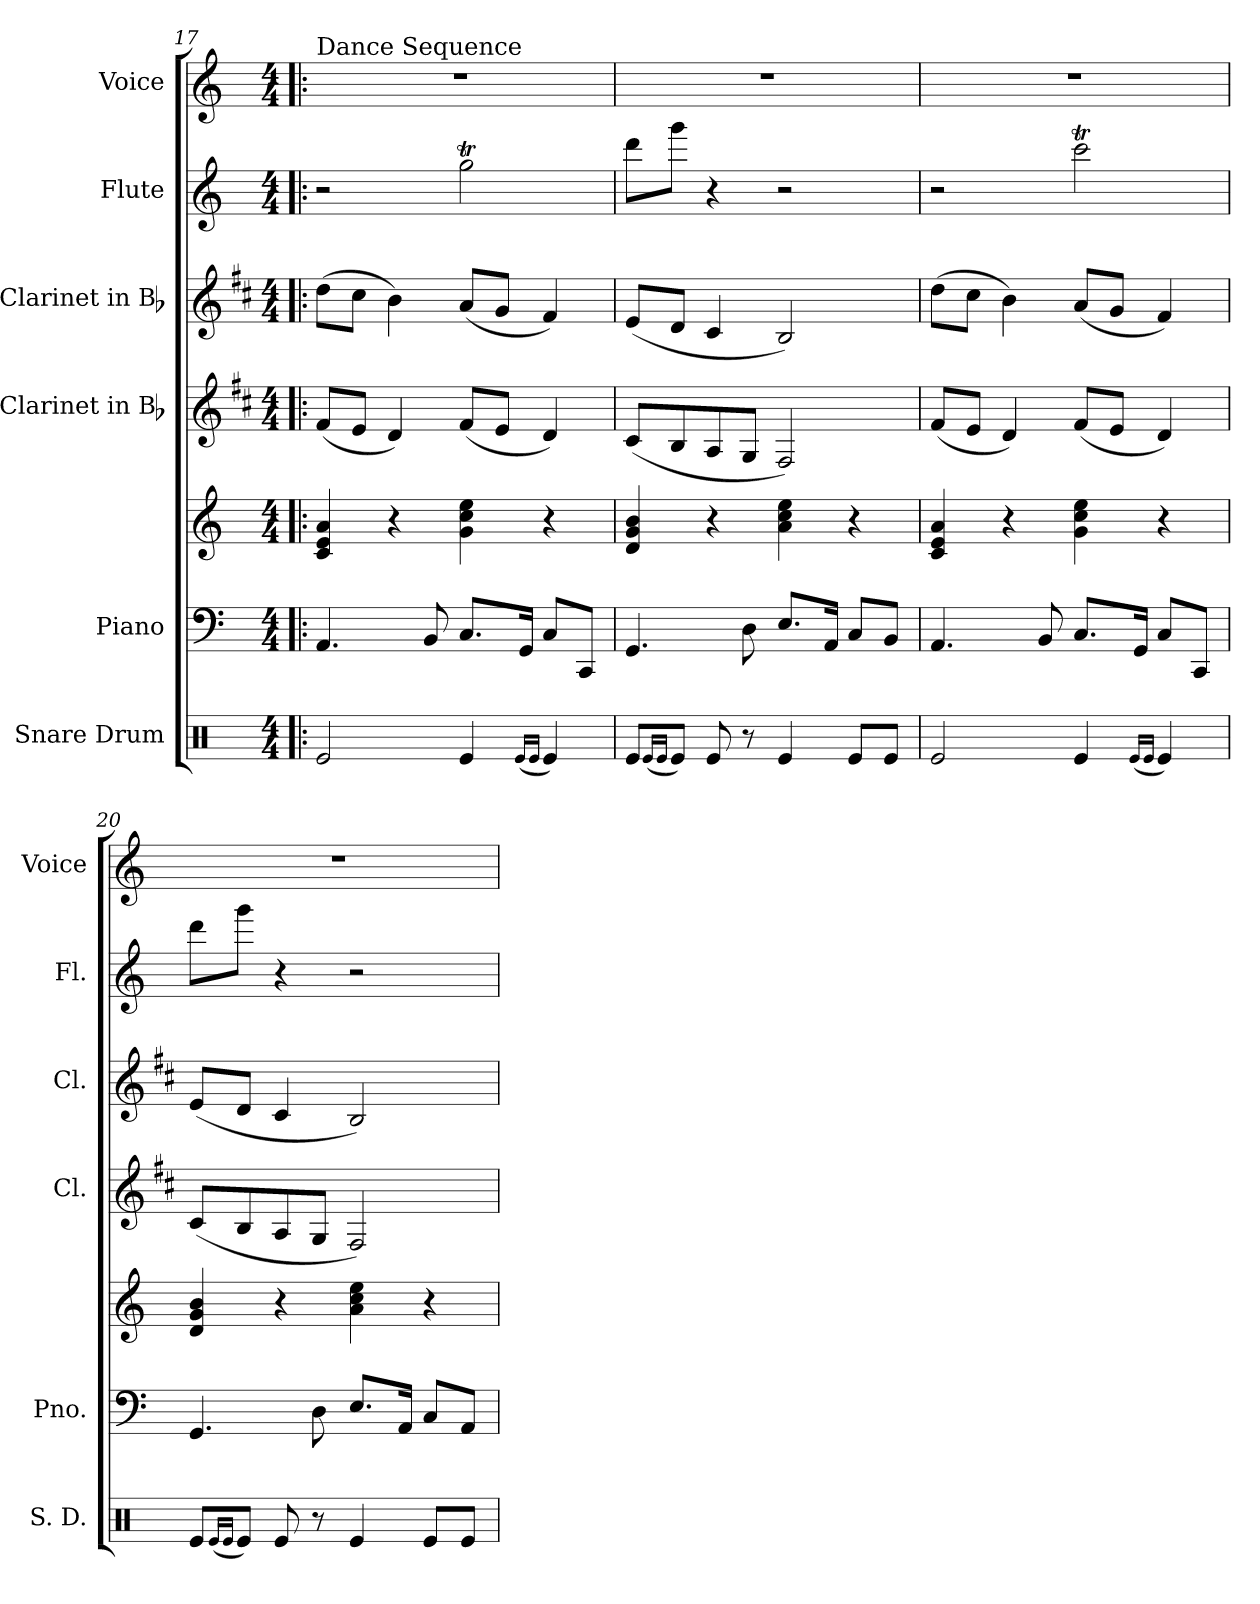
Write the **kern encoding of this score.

**kern	**kern	**kern	**kern	**kern	**kern	**kern
*part6	*part5	*part5	*part4	*part3	*part2	*part1
*staff7	*staff6	*staff5	*staff4	*staff3	*staff2	*staff1
*I"Snare Drum	*I"Piano	*	*I"Clarinet in Bb	*I"Clarinet in Bb	*I"Flute	*I"Voice
*I'S. D.	*I'Pno.	*	*I'Cl.	*I'Cl.	*I'Fl.	*I'Voice
*clefX	*clefF4	*clefG2	*clefG2	*clefG2	*clefG2	*clefG2
*	*	*	*ITrd1c2	*ITrd1c2	*	*
*k[]	*k[]	*k[]	*k[]	*k[]	*k[]	*k[]
*C:	*C:	*C:	*C:	*C:	*C:	*C:
*M4/4	*M4/4	*M4/4	*M4/4	*M4/4	*M4/4	*M4/4
=17!|:	=17!|:	=17!|:	=17!|:	=17!|:	=17!|:	=17!|:
!	!	!	!	!	!	!LO:TX:a:t=Dance Sequence
2Rei/	4.AAi/	4ci/ 4ei 4ai	(8ei/L	(8cci\L	2r	1r
.	.	.	8di/J	8bi\J	.	.
.	.	4r	4ci/)	4ai\)	.	.
.	8BBi/	.	.	.	.	.
4Rei/	8.Ci/L	4gi\ 4cci 4eei	(8ei/L	(8gi/L	2ggTi\	.
.	.	.	8di/J	8fi/J	.	.
.	16GGi/Jk	.	.	.	.	.
(16qRei/LL	.	.	.	.	.	.
16qRei/JJ	.	.	.	.	.	.
4Rei/)	8Ci/L	4r	4ci/)	4ei/)	.	.
.	8CCi/J	.	.	.	.	.
=18	=18	=18	=18	=18	=18	=18
8Rei/L	4.GGi/	4di/ 4gi 4bi	(8Bi/L	(8di/L	8dddi\L	1r
(16qRei/LL	.	.	.	.	.	.
16qRei/JJ	.	.	.	.	.	.
8Rei/J)	.	.	8Ai/	8ci/J	8gggi\J	.
8Rei/	.	4r	8Gi/	4Bi/	4r	.
8r	8Di\	.	8Fi/J	.	.	.
4Rei/	8.Ei/L	4ai\ 4cci 4eei	2Ei/)	2Ai/)	2r	.
.	16AAi/Jk	.	.	.	.	.
8Rei/L	8Ci/L	4r	.	.	.	.
8Rei/J	8BBi/J	.	.	.	.	.
!!LO:PB:g=z
=19	=19	=19	=19	=19	=19	=19
2Rei/	4.AAi/	4ci/ 4ei 4ai	(8ei/L	(8cci\L	2r	1r
.	.	.	8di/J	8bi\J	.	.
.	.	4r	4ci/)	4ai\)	.	.
.	8BBi/	.	.	.	.	.
4Rei/	8.Ci/L	4gi\ 4cci 4eei	(8ei/L	(8gi/L	2cccTi\	.
.	.	.	8di/J	8fi/J	.	.
.	16GGi/Jk	.	.	.	.	.
(16qRei/LL	.	.	.	.	.	.
16qRei/JJ	.	.	.	.	.	.
4Rei/)	8Ci/L	4r	4ci/)	4ei/)	.	.
.	8CCi/J	.	.	.	.	.
=20	=20	=20	=20	=20	=20	=20
8Rei/L	4.GGi/	4di/ 4gi 4bi	(8Bi/L	(8di/L	8dddi\L	1r
(16qRei/LL	.	.	.	.	.	.
16qRei/JJ	.	.	.	.	.	.
8Rei/J)	.	.	8Ai/	8ci/J	8gggi\J	.
8Rei/	.	4r	8Gi/	4Bi/	4r	.
8r	8Di\	.	8Fi/J	.	.	.
4Rei/	8.Ei/L	4ai\ 4cci 4eei	2Ei/)	2Ai/)	2r	.
.	16AAi/Jk	.	.	.	.	.
8Rei/L	8Ci/L	4r	.	.	.	.
8Rei/J	8AAi/J	.	.	.	.	.
=	=	=	=	=	=	=
*-	*-	*-	*-	*-	*-	*-
